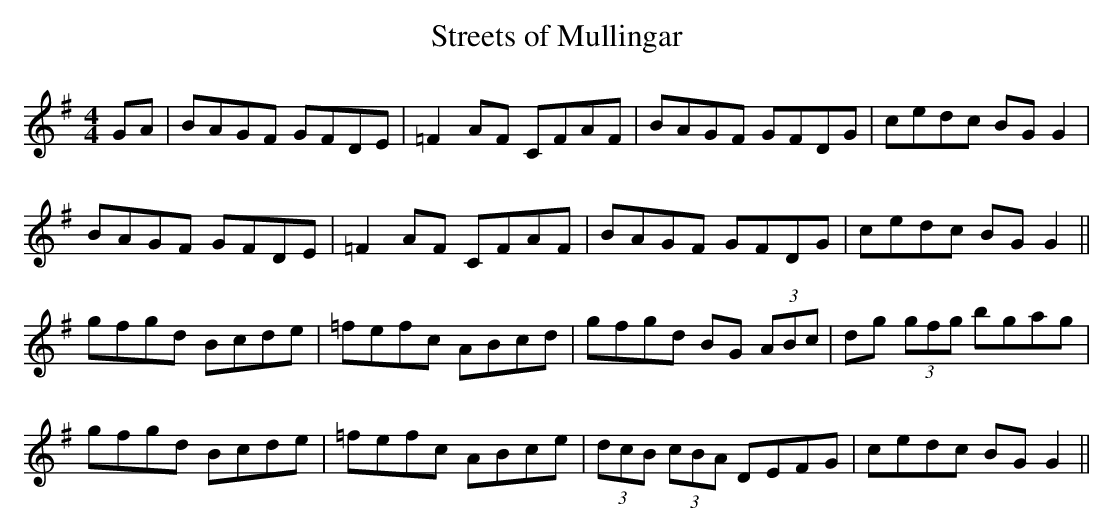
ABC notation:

X:1
T: Streets of Mullingar
L: 1/8
M: 4/4
K: G
GA | BAGF GFDE | =F2 AF CFAF | BAGF GFDG | cedc BG G2 |
BAGF GFDE | =F2 AF CFAF | BAGF GFDG | cedc BG G2 ||
gfgd Bcde | =fefc ABcd | gfgd BG (3ABc | dg (3gfg bgag |
gfgd Bcde | =fefc ABce | (3dcB (3cBA DEFG | cedc BG G2 ||
